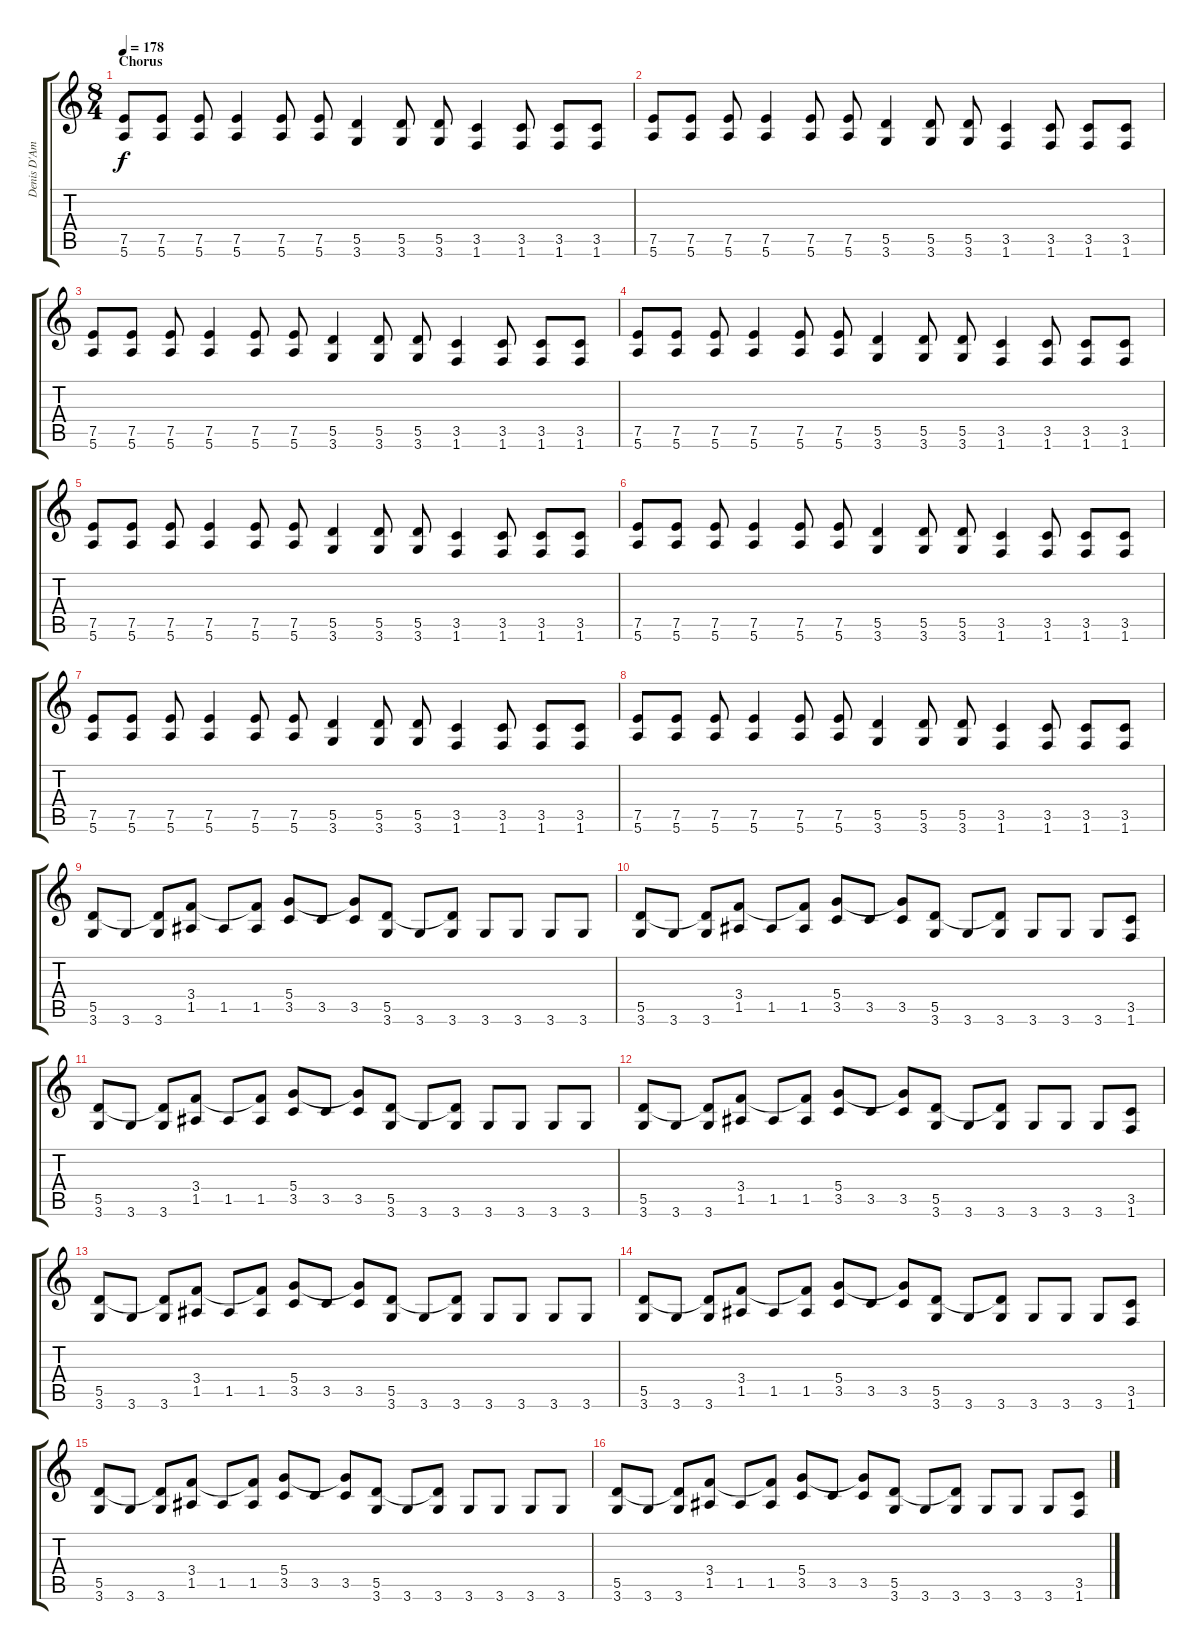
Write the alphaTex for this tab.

\track ("Denis D'Amour [Gtr 2]" "Denis D'Am") {instrument distortionguitar}
\staff {score tabs}
\tuning (E4 B3 G3 D3 A2 E2) {hide}
\ts (8 4)
\section ("" "Chorus")
\tempo 178
\clef g2
\ks c
(7.5 5.6).8{dy f} (7.5 5.6).8 (7.5 5.6).8 (7.5 5.6).4 (7.5 5.6).8 (7.5 5.6).8 (5.5 3.6).4 (5.5 3.6).8 (5.5 3.6).8 (3.5 1.6).4 (3.5 1.6).8 (3.5 1.6).8 (3.5 1.6).8 |
(7.5 5.6).8 (7.5 5.6).8 (7.5 5.6).8 (7.5 5.6).4 (7.5 5.6).8 (7.5 5.6).8 (5.5 3.6).4 (5.5 3.6).8 (5.5 3.6).8 (3.5 1.6).4 (3.5 1.6).8 (3.5 1.6).8 (3.5 1.6).8 |
(7.5 5.6).8 (7.5 5.6).8 (7.5 5.6).8 (7.5 5.6).4 (7.5 5.6).8 (7.5 5.6).8 (5.5 3.6).4 (5.5 3.6).8 (5.5 3.6).8 (3.5 1.6).4 (3.5 1.6).8 (3.5 1.6).8 (3.5 1.6).8 |
(7.5 5.6).8 (7.5 5.6).8 (7.5 5.6).8 (7.5 5.6).4 (7.5 5.6).8 (7.5 5.6).8 (5.5 3.6).4 (5.5 3.6).8 (5.5 3.6).8 (3.5 1.6).4 (3.5 1.6).8 (3.5 1.6).8 (3.5 1.6).8 |
(7.5 5.6).8 (7.5 5.6).8 (7.5 5.6).8 (7.5 5.6).4 (7.5 5.6).8 (7.5 5.6).8 (5.5 3.6).4 (5.5 3.6).8 (5.5 3.6).8 (3.5 1.6).4 (3.5 1.6).8 (3.5 1.6).8 (3.5 1.6).8 |
(7.5 5.6).8 (7.5 5.6).8 (7.5 5.6).8 (7.5 5.6).4 (7.5 5.6).8 (7.5 5.6).8 (5.5 3.6).4 (5.5 3.6).8 (5.5 3.6).8 (3.5 1.6).4 (3.5 1.6).8 (3.5 1.6).8 (3.5 1.6).8 |
(7.5 5.6).8 (7.5 5.6).8 (7.5 5.6).8 (7.5 5.6).4 (7.5 5.6).8 (7.5 5.6).8 (5.5 3.6).4 (5.5 3.6).8 (5.5 3.6).8 (3.5 1.6).4 (3.5 1.6).8 (3.5 1.6).8 (3.5 1.6).8 |
(7.5 5.6).8 (7.5 5.6).8 (7.5 5.6).8 (7.5 5.6).4 (7.5 5.6).8 (7.5 5.6).8 (5.5 3.6).4 (5.5 3.6).8 (5.5 3.6).8 (3.5 1.6).4 (3.5 1.6).8 (3.5 1.6).8 (3.5 1.6).8 |
(5.5 3.6).8 3.6.8 (5.5{t} 3.6).8 (3.4 1.5).8 1.5.8 (3.4{t} 1.5).8 (5.4 3.5).8 3.5.8 (5.4{t} 3.5).8 (5.5 3.6).8 3.6.8 (5.5{t} 3.6).8 3.6.8 3.6.8 3.6.8 3.6.8 |
(5.5 3.6).8 3.6.8 (5.5{t} 3.6).8 (3.4 1.5).8 1.5.8 (3.4{t} 1.5).8 (5.4 3.5).8 3.5.8 (5.4{t} 3.5).8 (5.5 3.6).8 3.6.8 (5.5{t} 3.6).8 3.6.8 3.6.8 3.6.8 (3.5 1.6).8 |
(5.5 3.6).8 3.6.8 (5.5{t} 3.6).8 (3.4 1.5).8 1.5.8 (3.4{t} 1.5).8 (5.4 3.5).8 3.5.8 (5.4{t} 3.5).8 (5.5 3.6).8 3.6.8 (5.5{t} 3.6).8 3.6.8 3.6.8 3.6.8 3.6.8 |
(5.5 3.6).8 3.6.8 (5.5{t} 3.6).8 (3.4 1.5).8 1.5.8 (3.4{t} 1.5).8 (5.4 3.5).8 3.5.8 (5.4{t} 3.5).8 (5.5 3.6).8 3.6.8 (5.5{t} 3.6).8 3.6.8 3.6.8 3.6.8 (3.5 1.6).8 |
(5.5 3.6).8 3.6.8 (5.5{t} 3.6).8 (3.4 1.5).8 1.5.8 (3.4{t} 1.5).8 (5.4 3.5).8 3.5.8 (5.4{t} 3.5).8 (5.5 3.6).8 3.6.8 (5.5{t} 3.6).8 3.6.8 3.6.8 3.6.8 3.6.8 |
(5.5 3.6).8 3.6.8 (5.5{t} 3.6).8 (3.4 1.5).8 1.5.8 (3.4{t} 1.5).8 (5.4 3.5).8 3.5.8 (5.4{t} 3.5).8 (5.5 3.6).8 3.6.8 (5.5{t} 3.6).8 3.6.8 3.6.8 3.6.8 (3.5 1.6).8 |
(5.5 3.6).8 3.6.8 (5.5{t} 3.6).8 (3.4 1.5).8 1.5.8 (3.4{t} 1.5).8 (5.4 3.5).8 3.5.8 (5.4{t} 3.5).8 (5.5 3.6).8 3.6.8 (5.5{t} 3.6).8 3.6.8 3.6.8 3.6.8 3.6.8 |
(5.5 3.6).8 3.6.8 (5.5{t} 3.6).8 (3.4 1.5).8 1.5.8 (3.4{t} 1.5).8 (5.4 3.5).8 3.5.8 (5.4{t} 3.5).8 (5.5 3.6).8 3.6.8 (5.5{t} 3.6).8 3.6.8 3.6.8 3.6.8 (3.5 1.6).8
